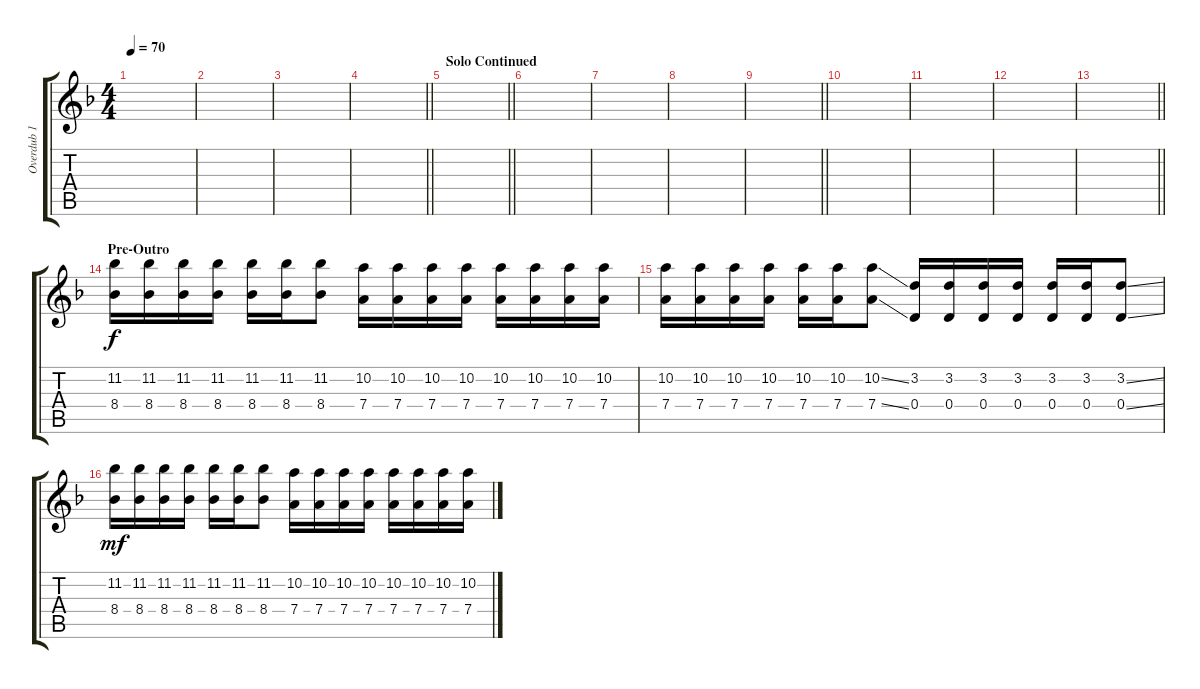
\track ("Overdub 1" "Overdub 1") {instrument distortionguitar}
\staff {score tabs}
\tuning (E4 B3 G3 D3 A2 D2) {hide}
\ts (4 4)
\tempo 70
\clef g2
\ks f
|
|
|
\barLineRight lightlight
|
\section ("" "Solo Continued")
\barLineRight lightlight
|
|
|
|
\barLineRight lightlight
|
|
|
|
\barLineRight lightlight
|
\section ("" "Pre-Outro")
(11.2 8.4).16{volume 4} (11.2 8.4).16 (11.2 8.4).16 (11.2 8.4).16 (11.2 8.4).16 (11.2 8.4).16 (11.2 8.4).8 (10.2 7.4).16 (10.2 7.4).16 (10.2 7.4).16 (10.2 7.4).16 (10.2 7.4).16 (10.2 7.4).16 (10.2 7.4).16 (10.2 7.4).16 |
(10.2 7.4).16 (10.2 7.4).16 (10.2 7.4).16 (10.2 7.4).16 (10.2 7.4).16 (10.2 7.4).16 (10.2{ss} 7.4{ss}).8 (3.2 0.4).16 (3.2 0.4).16 (3.2 0.4).16 (3.2 0.4).16 (3.2 0.4).16 (3.2 0.4).16 (3.2{ss} 0.4{ss}).8 |
(11.2 8.4).16{dy mf} (11.2 8.4).16 (11.2 8.4).16 (11.2 8.4).16 (11.2 8.4).16 (11.2 8.4).16 (11.2 8.4).8 (10.2 7.4).16 (10.2 7.4).16 (10.2 7.4).16 (10.2 7.4).16 (10.2 7.4).16 (10.2 7.4).16 (10.2 7.4).16 (10.2 7.4).16
